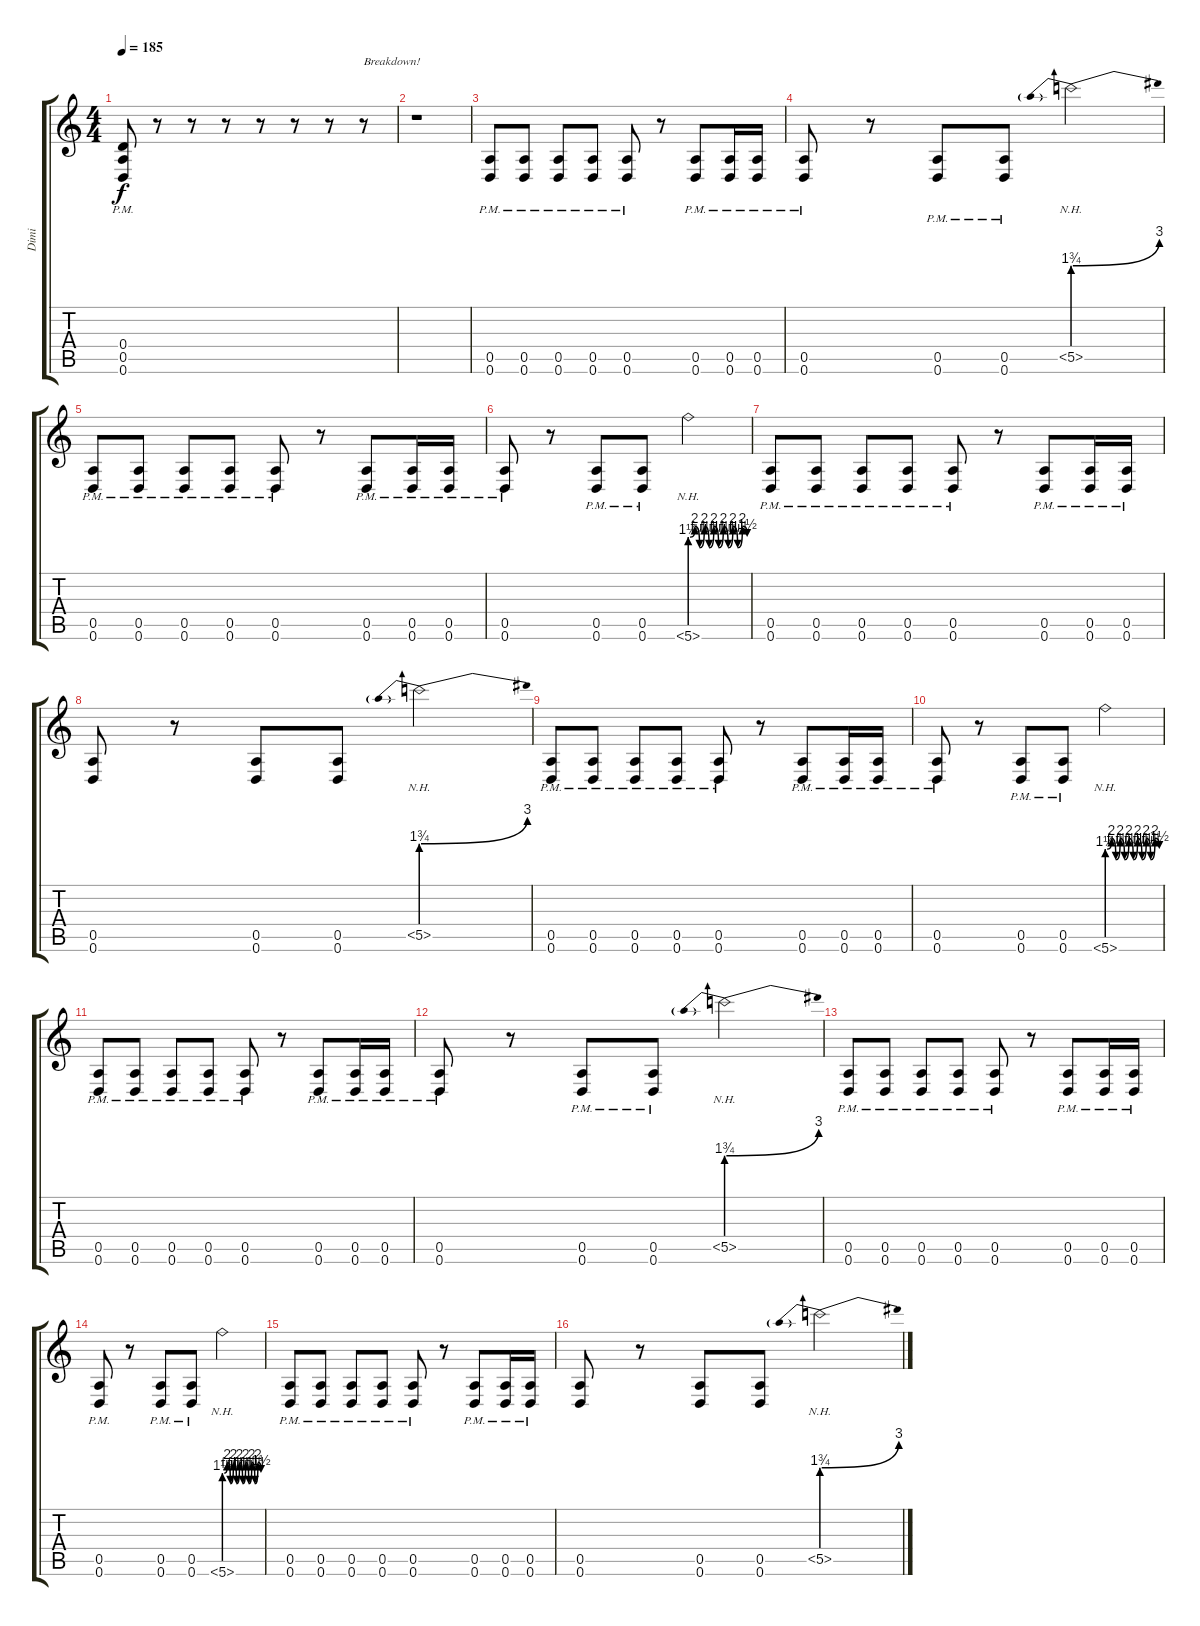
\track ("Dimi" "Dimi") {instrument distortionguitar}
\staff {score tabs}
\tuning (E4 B3 G3 D3 A2 D2) {hide}
\ts (4 4)
\tempo 185
\clef g2
\ks c
(0.4 0.5 0.6{pm}).8{dy f} r.8 r.8 r.8 r.8 r.8 r.8 r.8{txt "Breakdown!"} |
r.1 |
(0.5{pm} 0.6{pm}).8 (0.5{pm} 0.6{pm}).8 (0.5{pm} 0.6{pm}).8 (0.5{pm} 0.6{pm}).8 (0.5{pm} 0.6{pm}).8 r.8 (0.5{pm} 0.6{pm}).8 (0.5{pm} 0.6{pm}).16 (0.5{pm} 0.6{pm}).16 |
(0.5{pm} 0.6{pm}).8 r.8 (0.5{pm} 0.6{pm}).8 (0.5{pm} 0.6{pm}).8 5.5{be (prebendbend 0 7 60 12) nh}.2 |
(0.5{pm} 0.6{pm}).8 (0.5{pm} 0.6{pm}).8 (0.5{pm} 0.6{pm}).8 (0.5{pm} 0.6{pm}).8 (0.5{pm} 0.6{pm}).8 r.8 (0.5{pm} 0.6{pm}).8 (0.5{pm} 0.6{pm}).16 (0.5{pm} 0.6{pm}).16 |
(0.5{pm} 0.6{pm}).8 r.8 (0.5{pm} 0.6{pm}).8 (0.5{pm} 0.6{pm}).8 5.6{be (custom 0 6 5 8 10 4 15 8 20 4 25 8 30 4 35 8 40 4 45 8 50 4 55 8 60 6) nh}.2 |
(0.5{pm} 0.6{pm}).8 (0.5{pm} 0.6{pm}).8 (0.5{pm} 0.6{pm}).8 (0.5{pm} 0.6{pm}).8 (0.5{pm} 0.6{pm}).8 r.8 (0.5{pm} 0.6{pm}).8 (0.5{pm} 0.6{pm}).16 (0.5{pm} 0.6{pm}).16 |
(0.5 0.6).8 r.8 (0.5 0.6).8 (0.5 0.6).8 5.5{be (prebendbend 0 7 60 12) nh}.2 |
(0.5{pm} 0.6{pm}).8 (0.5{pm} 0.6{pm}).8 (0.5{pm} 0.6{pm}).8 (0.5{pm} 0.6{pm}).8 (0.5{pm} 0.6{pm}).8 r.8 (0.5{pm} 0.6{pm}).8 (0.5{pm} 0.6{pm}).16 (0.5{pm} 0.6{pm}).16 |
(0.5{pm} 0.6{pm}).8 r.8 (0.5{pm} 0.6{pm}).8 (0.5{pm} 0.6{pm}).8 5.6{be (custom 0 6 5 8 10 4 15 8 20 4 25 8 30 4 35 8 40 4 45 8 50 4 55 8 60 6) nh}.2 |
(0.5{pm} 0.6{pm}).8 (0.5{pm} 0.6{pm}).8 (0.5{pm} 0.6{pm}).8 (0.5{pm} 0.6{pm}).8 (0.5{pm} 0.6{pm}).8 r.8 (0.5{pm} 0.6{pm}).8 (0.5{pm} 0.6{pm}).16 (0.5{pm} 0.6{pm}).16 |
(0.5{pm} 0.6{pm}).8 r.8 (0.5{pm} 0.6{pm}).8 (0.5{pm} 0.6{pm}).8 5.5{be (prebendbend 0 7 60 12) nh}.2 |
(0.5{pm} 0.6{pm}).8 (0.5{pm} 0.6{pm}).8 (0.5{pm} 0.6{pm}).8 (0.5{pm} 0.6{pm}).8 (0.5{pm} 0.6{pm}).8 r.8 (0.5{pm} 0.6{pm}).8 (0.5{pm} 0.6{pm}).16 (0.5{pm} 0.6{pm}).16 |
(0.5{pm} 0.6{pm}).8 r.8 (0.5{pm} 0.6{pm}).8 (0.5{pm} 0.6{pm}).8 5.6{be (custom 0 6 5 8 10 4 15 8 20 4 25 8 30 4 35 8 40 4 45 8 50 4 55 8 60 6) nh}.2 |
(0.5{pm} 0.6{pm}).8 (0.5{pm} 0.6{pm}).8 (0.5{pm} 0.6{pm}).8 (0.5{pm} 0.6{pm}).8 (0.5{pm} 0.6{pm}).8 r.8 (0.5{pm} 0.6{pm}).8 (0.5{pm} 0.6{pm}).16 (0.5{pm} 0.6{pm}).16 |
(0.5 0.6).8 r.8 (0.5 0.6).8 (0.5 0.6).8 5.5{be (prebendbend 0 7 60 12) nh}.2
